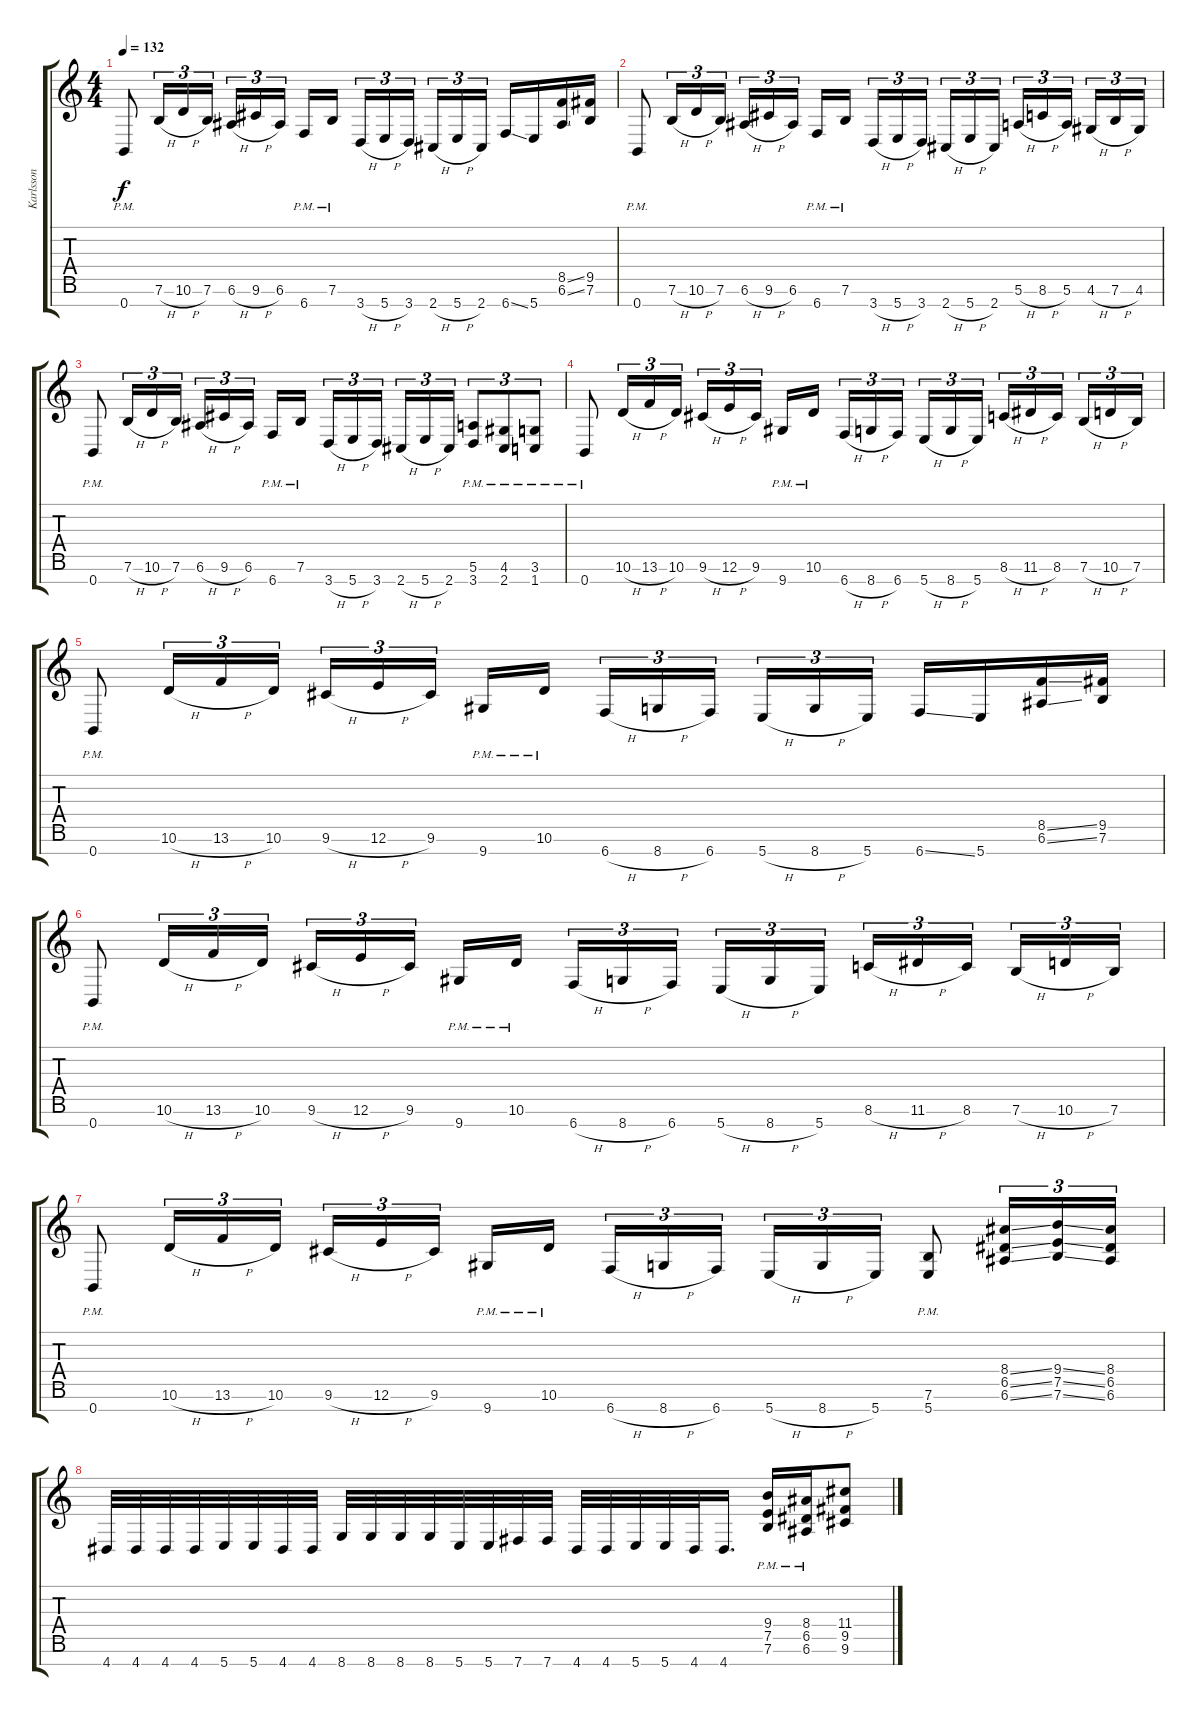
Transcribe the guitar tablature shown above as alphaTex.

\track ("Karlsson" "Karlsson") {instrument distortionguitar}
\staff {score tabs}
\tuning (E4 B3 G3 D3 A2 E2 B1) {hide}
\ts (4 4)
\tempo 132
\clef g2
\ks c
0.7{pm}.8{dy f} 7.6{h}.16{tu (3 2)} 10.6{h}.16{tu (3 2)} 7.6.16{tu (3 2)} 6.6{h}.16{tu (3 2)} 9.6{h}.16{tu (3 2)} 6.6.16{tu (3 2) beam splitsecondary} 6.7{pm}.16 7.6{pm}.16 3.7{h}.16{tu (3 2)} 5.7{h}.16{tu (3 2)} 3.7.16{tu (3 2) beam splitsecondary} 2.7{h}.16{tu (3 2)} 5.7{h}.16{tu (3 2)} 2.7.16{tu (3 2)} 6.7{ss}.16 5.7.16 (8.5{ss} 6.6{ss}).16 (9.5 7.6).16 |
0.7{pm}.8 7.6{h}.16{tu (3 2)} 10.6{h}.16{tu (3 2)} 7.6.16{tu (3 2)} 6.6{h}.16{tu (3 2)} 9.6{h}.16{tu (3 2)} 6.6.16{tu (3 2) beam splitsecondary} 6.7{pm}.16 7.6{pm}.16 3.7{h}.16{tu (3 2)} 5.7{h}.16{tu (3 2)} 3.7.16{tu (3 2) beam splitsecondary} 2.7{h}.16{tu (3 2)} 5.7{h}.16{tu (3 2)} 2.7.16{tu (3 2)} 5.6{h}.16{tu (3 2)} 8.6{h}.16{tu (3 2)} 5.6.16{tu (3 2) beam splitsecondary} 4.6{h}.16{tu (3 2)} 7.6{h}.16{tu (3 2)} 4.6.16{tu (3 2)} |
0.7{pm}.8 7.6{h}.16{tu (3 2)} 10.6{h}.16{tu (3 2)} 7.6.16{tu (3 2)} 6.6{h}.16{tu (3 2)} 9.6{h}.16{tu (3 2)} 6.6.16{tu (3 2) beam splitsecondary} 6.7{pm}.16 7.6{pm}.16 3.7{h}.16{tu (3 2)} 5.7{h}.16{tu (3 2)} 3.7.16{tu (3 2) beam splitsecondary} 2.7{h}.16{tu (3 2)} 5.7{h}.16{tu (3 2)} 2.7.16{tu (3 2)} (5.6{pm} 3.7{pm}).8{tu (3 2)} (4.6{pm} 2.7{pm}).8{tu (3 2)} (3.6{pm} 1.7{pm}).8{tu (3 2)} |
0.7{pm}.8 10.6{h}.16{tu (3 2)} 13.6{h}.16{tu (3 2)} 10.6.16{tu (3 2)} 9.6{h}.16{tu (3 2)} 12.6{h}.16{tu (3 2)} 9.6.16{tu (3 2) beam splitsecondary} 9.7{pm}.16 10.6{pm}.16 6.7{h}.16{tu (3 2)} 8.7{h}.16{tu (3 2)} 6.7.16{tu (3 2) beam splitsecondary} 5.7{h}.16{tu (3 2)} 8.7{h}.16{tu (3 2)} 5.7.16{tu (3 2)} 8.6{h}.16{tu (3 2)} 11.6{h}.16{tu (3 2)} 8.6.16{tu (3 2) beam splitsecondary} 7.6{h}.16{tu (3 2)} 10.6{h}.16{tu (3 2)} 7.6.16{tu (3 2)} |
0.7{pm}.8 10.6{h}.16{tu (3 2)} 13.6{h}.16{tu (3 2)} 10.6.16{tu (3 2)} 9.6{h}.16{tu (3 2)} 12.6{h}.16{tu (3 2)} 9.6.16{tu (3 2) beam splitsecondary} 9.7{pm}.16 10.6{pm}.16 6.7{h}.16{tu (3 2)} 8.7{h}.16{tu (3 2)} 6.7.16{tu (3 2) beam splitsecondary} 5.7{h}.16{tu (3 2)} 8.7{h}.16{tu (3 2)} 5.7.16{tu (3 2)} 6.7{ss}.16 5.7.16 (8.5{ss} 6.6{ss}).16 (9.5 7.6).16 |
0.7{pm}.8 10.6{h}.16{tu (3 2)} 13.6{h}.16{tu (3 2)} 10.6.16{tu (3 2)} 9.6{h}.16{tu (3 2)} 12.6{h}.16{tu (3 2)} 9.6.16{tu (3 2) beam splitsecondary} 9.7{pm}.16 10.6{pm}.16 6.7{h}.16{tu (3 2)} 8.7{h}.16{tu (3 2)} 6.7.16{tu (3 2) beam splitsecondary} 5.7{h}.16{tu (3 2)} 8.7{h}.16{tu (3 2)} 5.7.16{tu (3 2)} 8.6{h}.16{tu (3 2)} 11.6{h}.16{tu (3 2)} 8.6.16{tu (3 2) beam splitsecondary} 7.6{h}.16{tu (3 2)} 10.6{h}.16{tu (3 2)} 7.6.16{tu (3 2)} |
0.7{pm}.8 10.6{h}.16{tu (3 2)} 13.6{h}.16{tu (3 2)} 10.6.16{tu (3 2)} 9.6{h}.16{tu (3 2)} 12.6{h}.16{tu (3 2)} 9.6.16{tu (3 2) beam splitsecondary} 9.7{pm}.16 10.6{pm}.16 6.7{h}.16{tu (3 2)} 8.7{h}.16{tu (3 2)} 6.7.16{tu (3 2) beam splitsecondary} 5.7{h}.16{tu (3 2)} 8.7{h}.16{tu (3 2)} 5.7.16{tu (3 2)} (7.6{pm} 5.7{pm}).8 (8.4{ss} 6.5{ss} 6.6{ss}).16{tu (3 2)} (9.4{ss} 7.5{ss} 7.6{ss}).16{tu (3 2)} (8.4 6.5 6.6).16{tu (3 2)} |
4.7.32 4.7.32 4.7.32 4.7.32 5.7.32 5.7.32 4.7.32 4.7.32 8.7.32 8.7.32 8.7.32 8.7.32 5.7.32 5.7.32 7.7.32 7.7.32 4.7.32 4.7.32 5.7.32 5.7.32 4.7.32 4.7.16{d} (9.4{pm} 7.5{pm} 7.6{pm}).16 (8.4{pm} 6.5{pm} 6.6{pm}).16 (11.4 9.5 9.6).8
